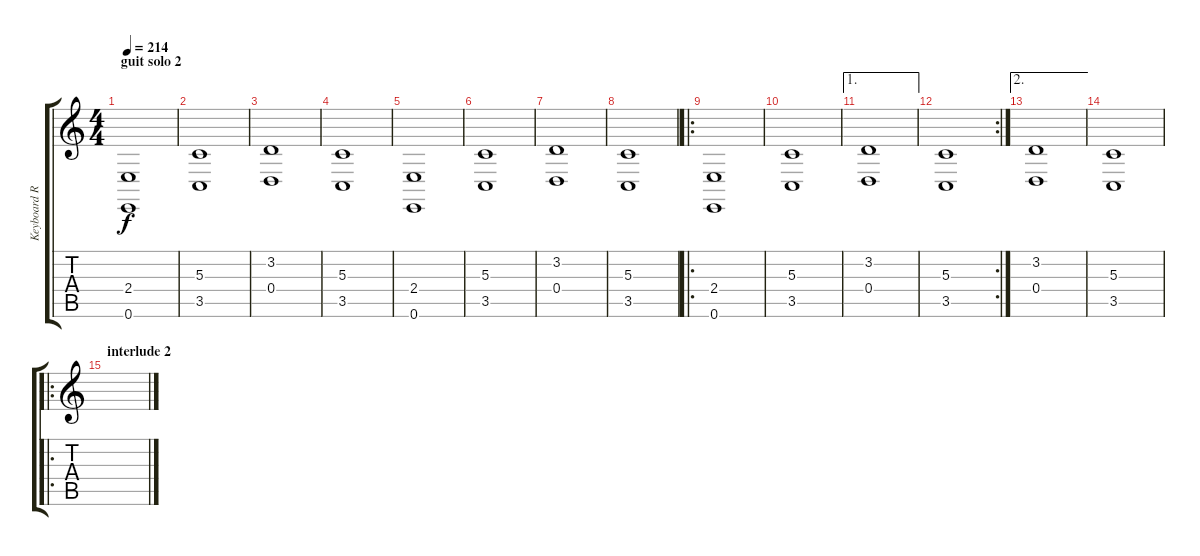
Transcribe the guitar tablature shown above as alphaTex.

\track ("Keyboard Rhythms" "Keyboard R") {instrument stringensemble1}
\staff {score tabs}
\tuning (E4 B3 G3 D3 A2 E2) {hide}
\ts (4 4)
\section ("" "guit solo 2")
\tempo 214
\clef g2
\ks c
(2.4 0.6).1{dy f volume 12} |
(5.3 3.5).1 |
(3.2 0.4).1 |
(5.3 3.5).1 |
(2.4 0.6).1{volume 12} |
(5.3 3.5).1 |
(3.2 0.4).1 |
(5.3 3.5).1 |
\ro
(2.4 0.6).1{volume 12} |
(5.3 3.5).1 |
\ae 1
(3.2 0.4).1 |
\rc 2
(5.3 3.5).1 |
\ae 2
(3.2 0.4).1 |
(5.3 3.5).1 |
\ro
\section ("" "interlude 2")
